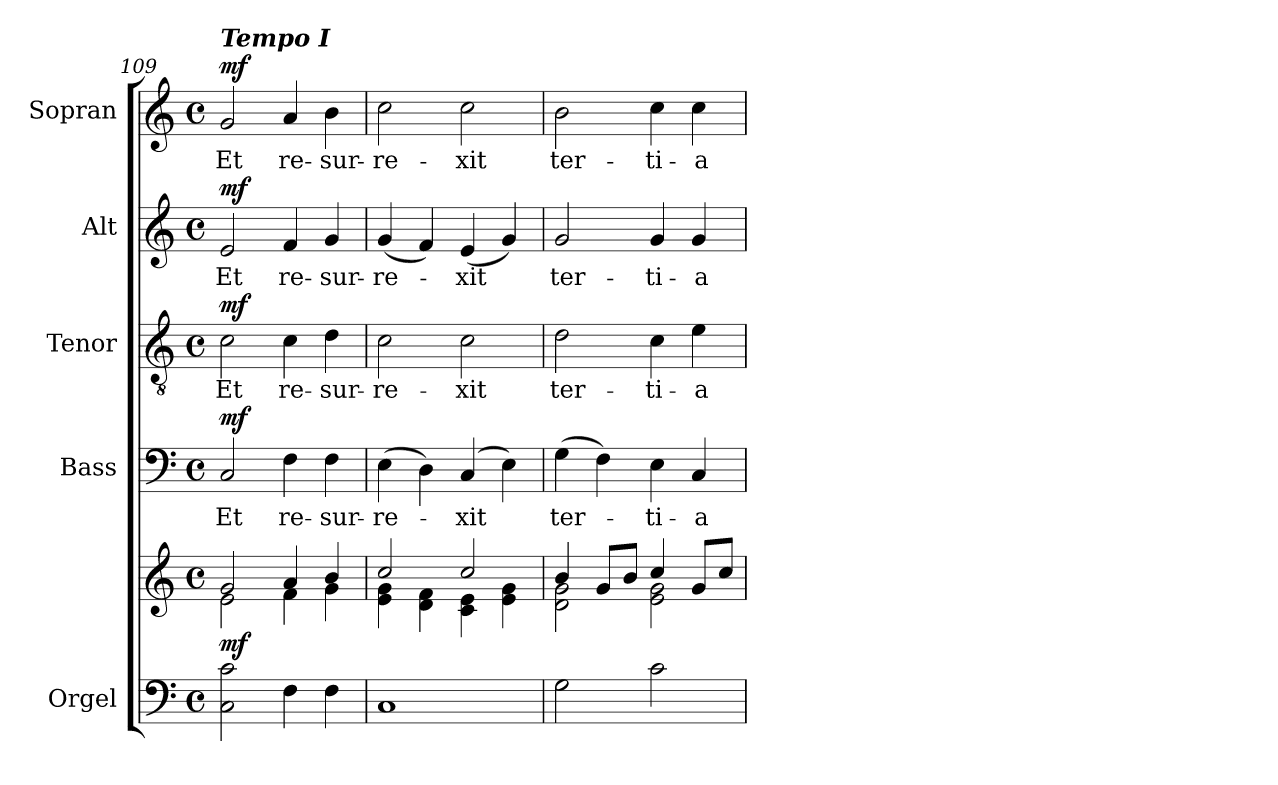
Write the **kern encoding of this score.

**kern	**kern	**dynam	**kern	**text	**dynam	**kern	**text	**dynam	**kern	**text	**dynam	**kern	**text	**dynam
*part5	*part5	*part5	*part4	*part4	*part4	*part3	*part3	*part3	*part2	*part2	*part2	*part1	*part1	*part1
*staff6	*staff5	*staff5/6	*staff4	*staff4	*staff4	*staff3	*staff3	*staff3	*staff2	*staff2	*staff2	*staff1	*staff1	*staff1
*I"Orgel	*	*	*I"Bass	*	*	*I"Tenor	*	*	*I"Alt	*	*	*I"Sopran	*	*
*I'Org.	*	*	*I'B.	*	*	*I'T.	*	*	*I'A.	*	*	*I'S.	*	*
*clefF4	*clefG2	*	*clefF4	*	*	*clefGv2	*	*	*clefG2	*	*	*clefG2	*	*
*k[]	*k[]	*	*k[]	*	*	*k[]	*	*	*k[]	*	*	*k[]	*	*
*C:	*C:	*	*C:	*	*	*C:	*	*	*C:	*	*	*C:	*	*
*M4/4	*M4/4	*	*M4/4	*	*	*M4/4	*	*	*M4/4	*	*	*M4/4	*	*
*met(c)	*met(c)	*	*met(c)	*	*	*met(c)	*	*	*met(c)	*	*	*met(c)	*	*
=109	=109	=109	=109	=109	=109	=109	=109	=109	=109	=109	=109	=109	=109	=109
*	*^	*	*	*	*	*	*	*	*	*	*	*	*	*
!	!	!	!	!	!	!	!	!	!	!	!	!	!LO:TX:a:Bi:t=Tempo I	!	!
!	!	!	!LO:DY:b	!	!LO:LY:b	!LO:DY:a	!	!LO:LY:b	!LO:DY:a	!	!LO:LY:b	!LO:DY:a	!	!LO:LY:b	!LO:DY:a
2C\ 2c\	2g/	2e\	mf	2C/	Et	mf	2c\	Et	mf	2e/	Et	mf	2g/	Et	mf
!	!	!	!	!	!LO:LY:b	!	!	!LO:LY:b	!	!	!LO:LY:b	!	!	!LO:LY:b	!
4F\	4a/	4f\	.	4F\	re-	.	4c\	re-	.	4f/	re-	.	4a/	re-	.
!	!	!	!	!	!LO:LY:b	!	!	!LO:LY:b	!	!	!LO:LY:b	!	!	!LO:LY:b	!
4F\	4b/	4g\	.	4F\	-sur-	.	4d\	-sur-	.	4g/	-sur-	.	4b\	-sur-	.
=110	=110	=110	=110	=110	=110	=110	=110	=110	=110	=110	=110	=110	=110	=110	=110
!	!	!	!	!	!LO:LY:b	!	!	!LO:LY:b	!	!	!LO:LY:b	!	!	!LO:LY:b	!
1C	2cc/	4e\ 4g\	.	(>4E\	-re-	.	2c\	-re-	.	(<4g/	-re-	.	2cc\	-re-	.
.	.	4d\ 4f\	.	4D\)	.	.	.	.	.	4f/)	.	.	.	.	.
!	!	!	!	!	!LO:LY:b	!	!	!LO:LY:b	!	!	!LO:LY:b	!	!	!LO:LY:b	!
.	2cc/	4c\ 4e\	.	(4C/	-xit	.	2c\	-xit	.	(<4e/	-xit	.	2cc\	-xit	.
.	.	4e\ 4g\	.	4E\)	.	.	.	.	.	4g/)	.	.	.	.	.
=111	=111	=111	=111	=111	=111	=111	=111	=111	=111	=111	=111	=111	=111	=111	=111
!	!	!	!	!	!LO:LY:b	!	!	!LO:LY:b	!	!	!LO:LY:b	!	!	!LO:LY:b	!
2G\	4b/	2d\ 2g\	.	(>4G\	ter-	.	2d\	ter-	.	2g/	ter-	.	2b\	ter-	.
.	8g/L	.	.	4F\)	.	.	.	.	.	.	.	.	.	.	.
.	8b/J	.	.	.	.	.	.	.	.	.	.	.	.	.	.
!	!	!	!	!	!LO:LY:b	!	!	!LO:LY:b	!	!	!LO:LY:b	!	!	!LO:LY:b	!
2c\	4cc/	2e\ 2g\	.	4E\	-ti-	.	4c\	-ti-	.	4g/	-ti-	.	4cc\	-ti-	.
!	!	!	!	!	!LO:LY:b	!	!	!LO:LY:b	!	!	!LO:LY:b	!	!	!LO:LY:b	!
.	8g/L	.	.	4C/	-a	.	4e\	-a	.	4g/	-a	.	4cc\	-a	.
.	8cc/J	.	.	.	.	.	.	.	.	.	.	.	.	.	.
*	*v	*v	*	*	*	*	*	*	*	*	*	*	*	*	*
=	=	=	=	=	=	=	=	=	=	=	=	=	=	=
*-	*-	*-	*-	*-	*-	*-	*-	*-	*-	*-	*-	*-	*-	*-
